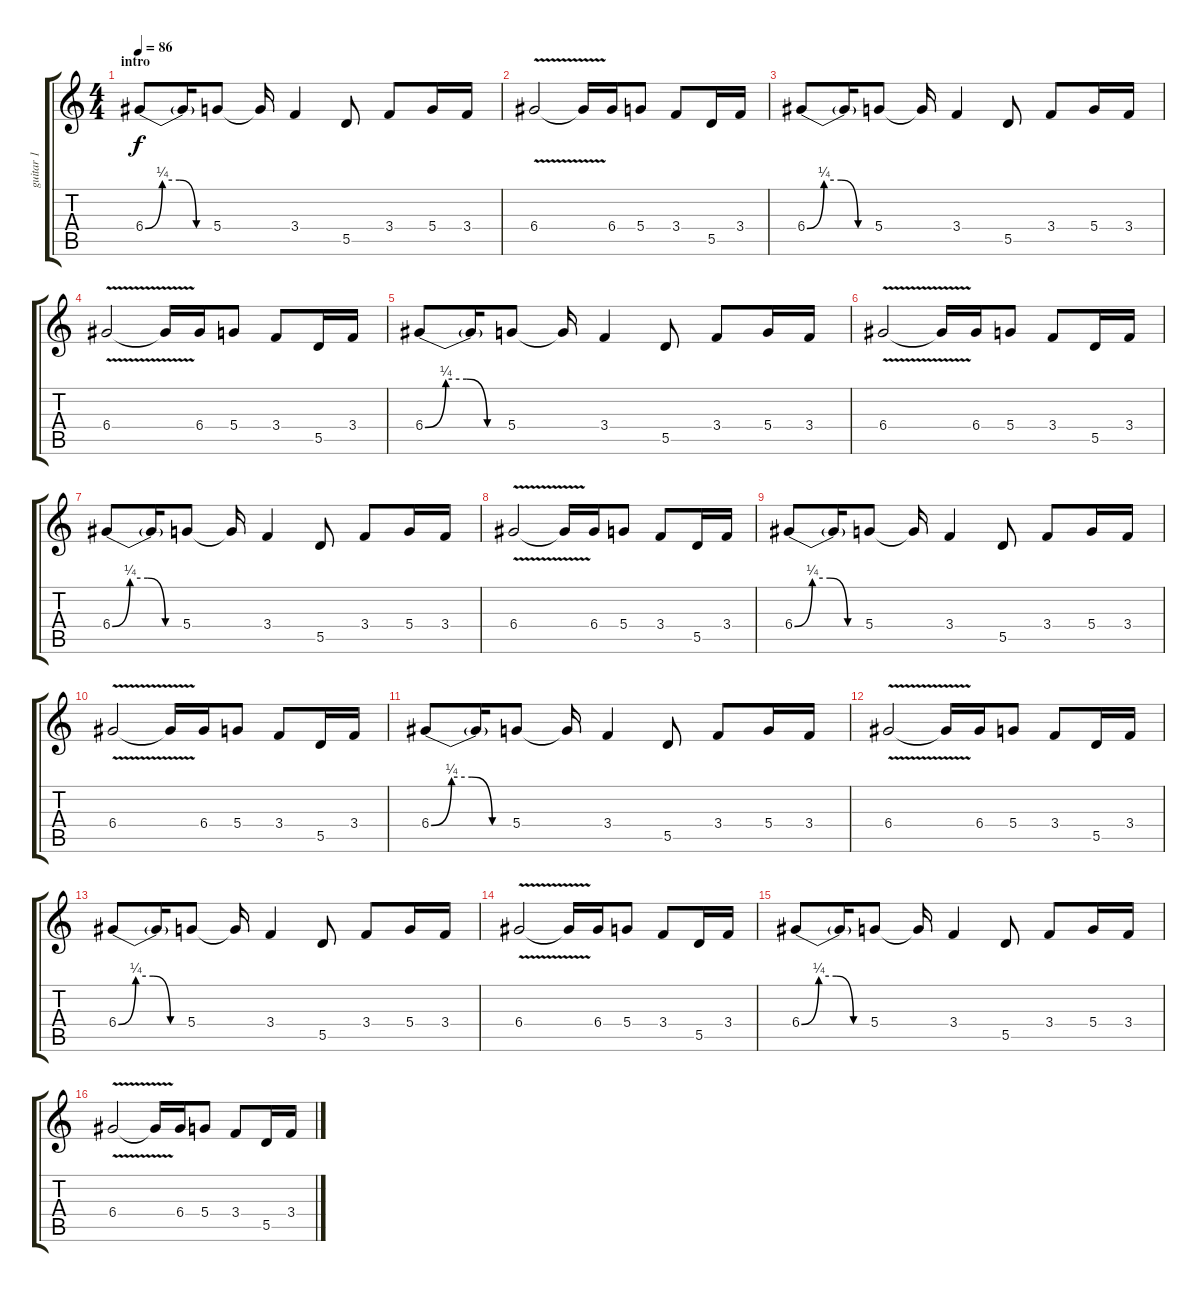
\track ("guitar 1" "guitar 1") {instrument electricguitarjazz}
\staff {score tabs}
\tuning (E4 B3 G3 D3 A2 E2) {hide}
\ts (4 4)
\section ("" "intro")
\tempo 86
\clef g2
\ks c
6.4{be (custom 0 0 15 1 30 1 45 0 60 0)}.8{dy f instrument electricguitarjazz} 6.4{t}.16 5.4.8 5.4{t}.16 3.4.4 5.5.8 3.4.8 5.4.16 3.4.16 |
6.4{v}.2 6.4{t}.16 6.4.16 5.4.8 3.4.8 5.5.16 3.4.16 |
6.4{be (custom 0 0 15 1 30 1 45 0 60 0)}.8 6.4{t}.16 5.4.8 5.4{t}.16 3.4.4 5.5.8 3.4.8 5.4.16 3.4.16 |
6.4{v}.2 6.4{t}.16 6.4.16 5.4.8 3.4.8 5.5.16 3.4.16 |
6.4{be (custom 0 0 15 1 30 1 45 0 60 0)}.8 6.4{t}.16 5.4.8 5.4{t}.16 3.4.4 5.5.8 3.4.8 5.4.16 3.4.16 |
6.4{v}.2 6.4{t}.16 6.4.16 5.4.8 3.4.8 5.5.16 3.4.16 |
6.4{be (custom 0 0 15 1 30 1 45 0 60 0)}.8 6.4{t}.16 5.4.8 5.4{t}.16 3.4.4 5.5.8 3.4.8 5.4.16 3.4.16 |
6.4{v}.2 6.4{t}.16 6.4.16 5.4.8 3.4.8 5.5.16 3.4.16 |
6.4{be (custom 0 0 15 1 30 1 45 0 60 0)}.8 6.4{t}.16 5.4.8 5.4{t}.16 3.4.4 5.5.8 3.4.8 5.4.16 3.4.16 |
6.4{v}.2 6.4{t}.16 6.4.16 5.4.8 3.4.8 5.5.16 3.4.16 |
6.4{be (custom 0 0 15 1 30 1 45 0 60 0)}.8 6.4{t}.16 5.4.8 5.4{t}.16 3.4.4 5.5.8 3.4.8 5.4.16 3.4.16 |
6.4{v}.2 6.4{t}.16 6.4.16 5.4.8 3.4.8 5.5.16 3.4.16 |
6.4{be (custom 0 0 15 1 30 1 45 0 60 0)}.8 6.4{t}.16 5.4.8 5.4{t}.16 3.4.4 5.5.8 3.4.8 5.4.16 3.4.16 |
6.4{v}.2 6.4{t}.16 6.4.16 5.4.8 3.4.8 5.5.16 3.4.16 |
6.4{be (custom 0 0 15 1 30 1 45 0 60 0)}.8 6.4{t}.16 5.4.8 5.4{t}.16 3.4.4 5.5.8 3.4.8 5.4.16 3.4.16 |
6.4{v}.2 6.4{t}.16 6.4.16 5.4.8 3.4.8 5.5.16 3.4.16
